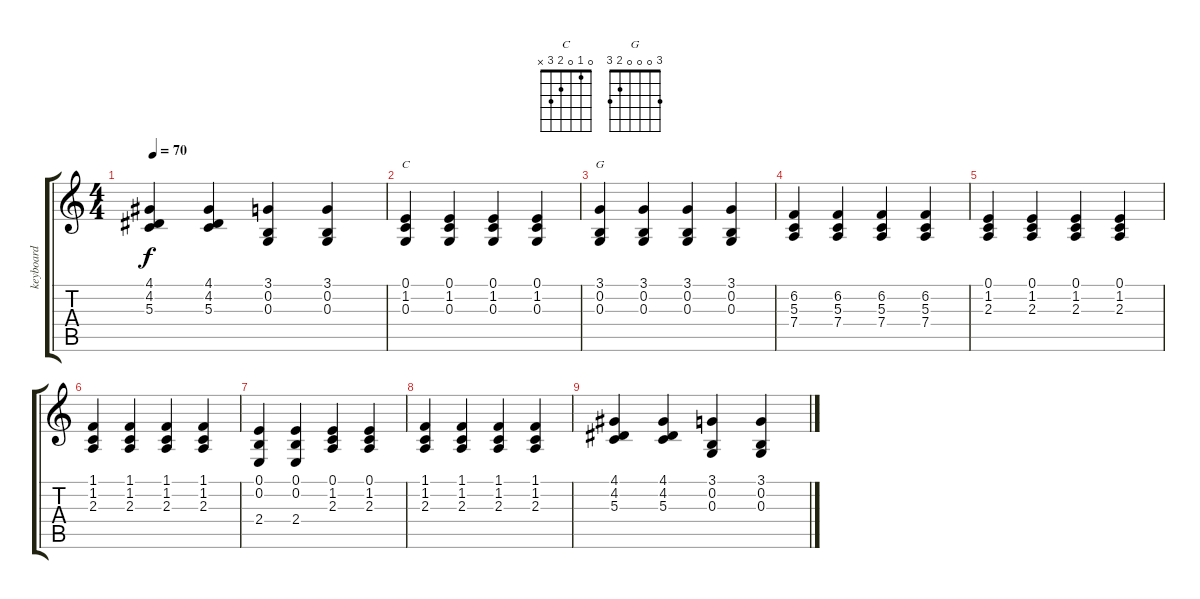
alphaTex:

\track ("keyboard" "keyboard") {instrument acousticgrandpiano}
\staff {score tabs}
\tuning (E4 B3 G3 D3 A2 E2) {hide}
\chord ("C" 0 1 0 2 3 x)
\chord ("G" 3 0 0 0 2 3)
\ts (4 4)
\tempo 70
\clef g2
\ks c
(4.1 4.2 5.3).4{dy f} (4.1 4.2 5.3).4 (3.1 0.2 0.3).4 (3.1 0.2 0.3).4 |
(0.1 1.2 0.3).4{ch "C"} (0.1 1.2 0.3).4 (0.1 1.2 0.3).4 (0.1 1.2 0.3).4 |
(3.1 0.2 0.3).4{ch "G"} (3.1 0.2 0.3).4 (3.1 0.2 0.3).4 (3.1 0.2 0.3).4 |
(6.2 5.3 7.4).4 (6.2 5.3 7.4).4 (6.2 5.3 7.4).4 (6.2 5.3 7.4).4 |
(0.1 1.2 2.3).4 (0.1 1.2 2.3).4 (0.1 1.2 2.3).4 (0.1 1.2 2.3).4 |
(1.1 1.2 2.3).4 (1.1 1.2 2.3).4 (1.1 1.2 2.3).4 (1.1 1.2 2.3).4 |
(0.1 0.2 2.4).4 (0.1 0.2 2.4).4 (0.1 1.2 2.3).4 (0.1 1.2 2.3).4 |
(1.1 1.2 2.3).4 (1.1 1.2 2.3).4 (1.1 1.2 2.3).4 (1.1 1.2 2.3).4 |
(4.1 4.2 5.3).4 (4.1 4.2 5.3).4 (3.1 0.2 0.3).4 (3.1 0.2 0.3).4
